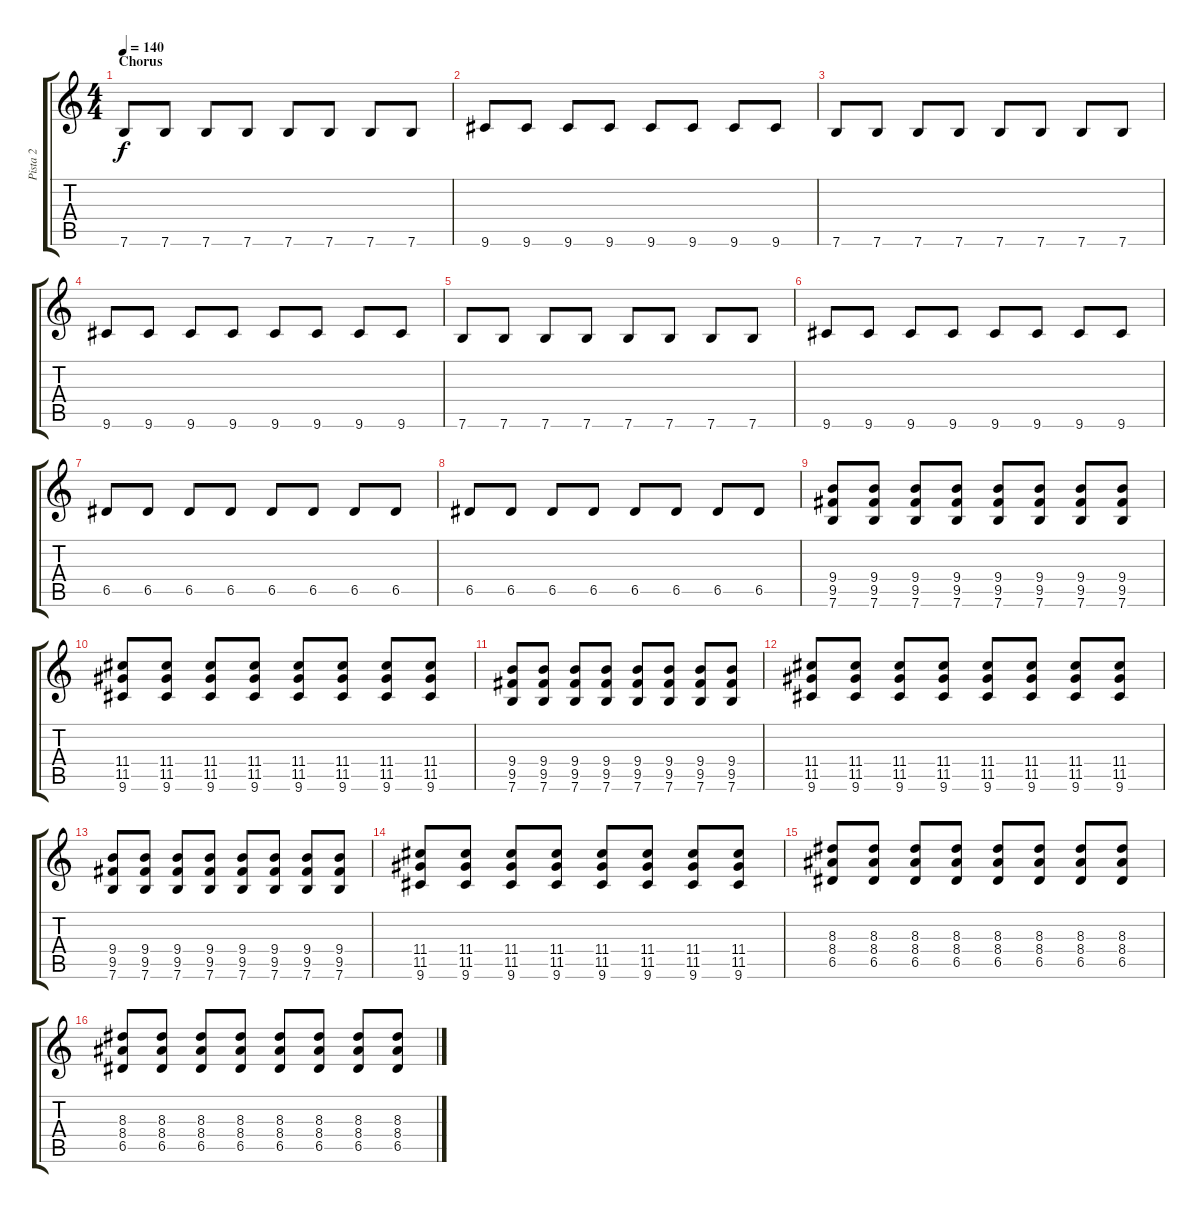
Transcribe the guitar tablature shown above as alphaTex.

\track ("Pista 2" "Pista 2") {instrument distortionguitar}
\staff {score tabs}
\tuning (E4 B3 G3 D3 A2 E2) {hide}
\ts (4 4)
\section ("" "Chorus")
\tempo 140
\clef g2
\ks c
7.6.8{dy f} 7.6.8 7.6.8 7.6.8 7.6.8 7.6.8 7.6.8 7.6.8 |
9.6.8 9.6.8 9.6.8 9.6.8 9.6.8 9.6.8 9.6.8 9.6.8 |
7.6.8 7.6.8 7.6.8 7.6.8 7.6.8 7.6.8 7.6.8 7.6.8 |
9.6.8 9.6.8 9.6.8 9.6.8 9.6.8 9.6.8 9.6.8 9.6.8 |
7.6.8 7.6.8 7.6.8 7.6.8 7.6.8 7.6.8 7.6.8 7.6.8 |
9.6.8 9.6.8 9.6.8 9.6.8 9.6.8 9.6.8 9.6.8 9.6.8 |
6.5.8 6.5.8 6.5.8 6.5.8 6.5.8 6.5.8 6.5.8 6.5.8 |
6.5.8 6.5.8 6.5.8 6.5.8 6.5.8 6.5.8 6.5.8 6.5.8 |
(9.4 9.5 7.6).8 (9.4 9.5 7.6).8 (9.4 9.5 7.6).8 (9.4 9.5 7.6).8 (9.4 9.5 7.6).8 (9.4 9.5 7.6).8 (9.4 9.5 7.6).8 (9.4 9.5 7.6).8 |
(11.4 11.5 9.6).8 (11.4 11.5 9.6).8 (11.4 11.5 9.6).8 (11.4 11.5 9.6).8 (11.4 11.5 9.6).8 (11.4 11.5 9.6).8 (11.4 11.5 9.6).8 (11.4 11.5 9.6).8 |
(9.4 9.5 7.6).8 (9.4 9.5 7.6).8 (9.4 9.5 7.6).8 (9.4 9.5 7.6).8 (9.4 9.5 7.6).8 (9.4 9.5 7.6).8 (9.4 9.5 7.6).8 (9.4 9.5 7.6).8 |
(11.4 11.5 9.6).8 (11.4 11.5 9.6).8 (11.4 11.5 9.6).8 (11.4 11.5 9.6).8 (11.4 11.5 9.6).8 (11.4 11.5 9.6).8 (11.4 11.5 9.6).8 (11.4 11.5 9.6).8 |
(9.4 9.5 7.6).8 (9.4 9.5 7.6).8 (9.4 9.5 7.6).8 (9.4 9.5 7.6).8 (9.4 9.5 7.6).8 (9.4 9.5 7.6).8 (9.4 9.5 7.6).8 (9.4 9.5 7.6).8 |
(11.4 11.5 9.6).8 (11.4 11.5 9.6).8 (11.4 11.5 9.6).8 (11.4 11.5 9.6).8 (11.4 11.5 9.6).8 (11.4 11.5 9.6).8 (11.4 11.5 9.6).8 (11.4 11.5 9.6).8 |
(8.3 8.4 6.5).8 (8.3 8.4 6.5).8 (8.3 8.4 6.5).8 (8.3 8.4 6.5).8 (8.3 8.4 6.5).8 (8.3 8.4 6.5).8 (8.3 8.4 6.5).8 (8.3 8.4 6.5).8 |
(8.3 8.4 6.5).8 (8.3 8.4 6.5).8 (8.3 8.4 6.5).8 (8.3 8.4 6.5).8 (8.3 8.4 6.5).8 (8.3 8.4 6.5).8 (8.3 8.4 6.5).8 (8.3 8.4 6.5).8
